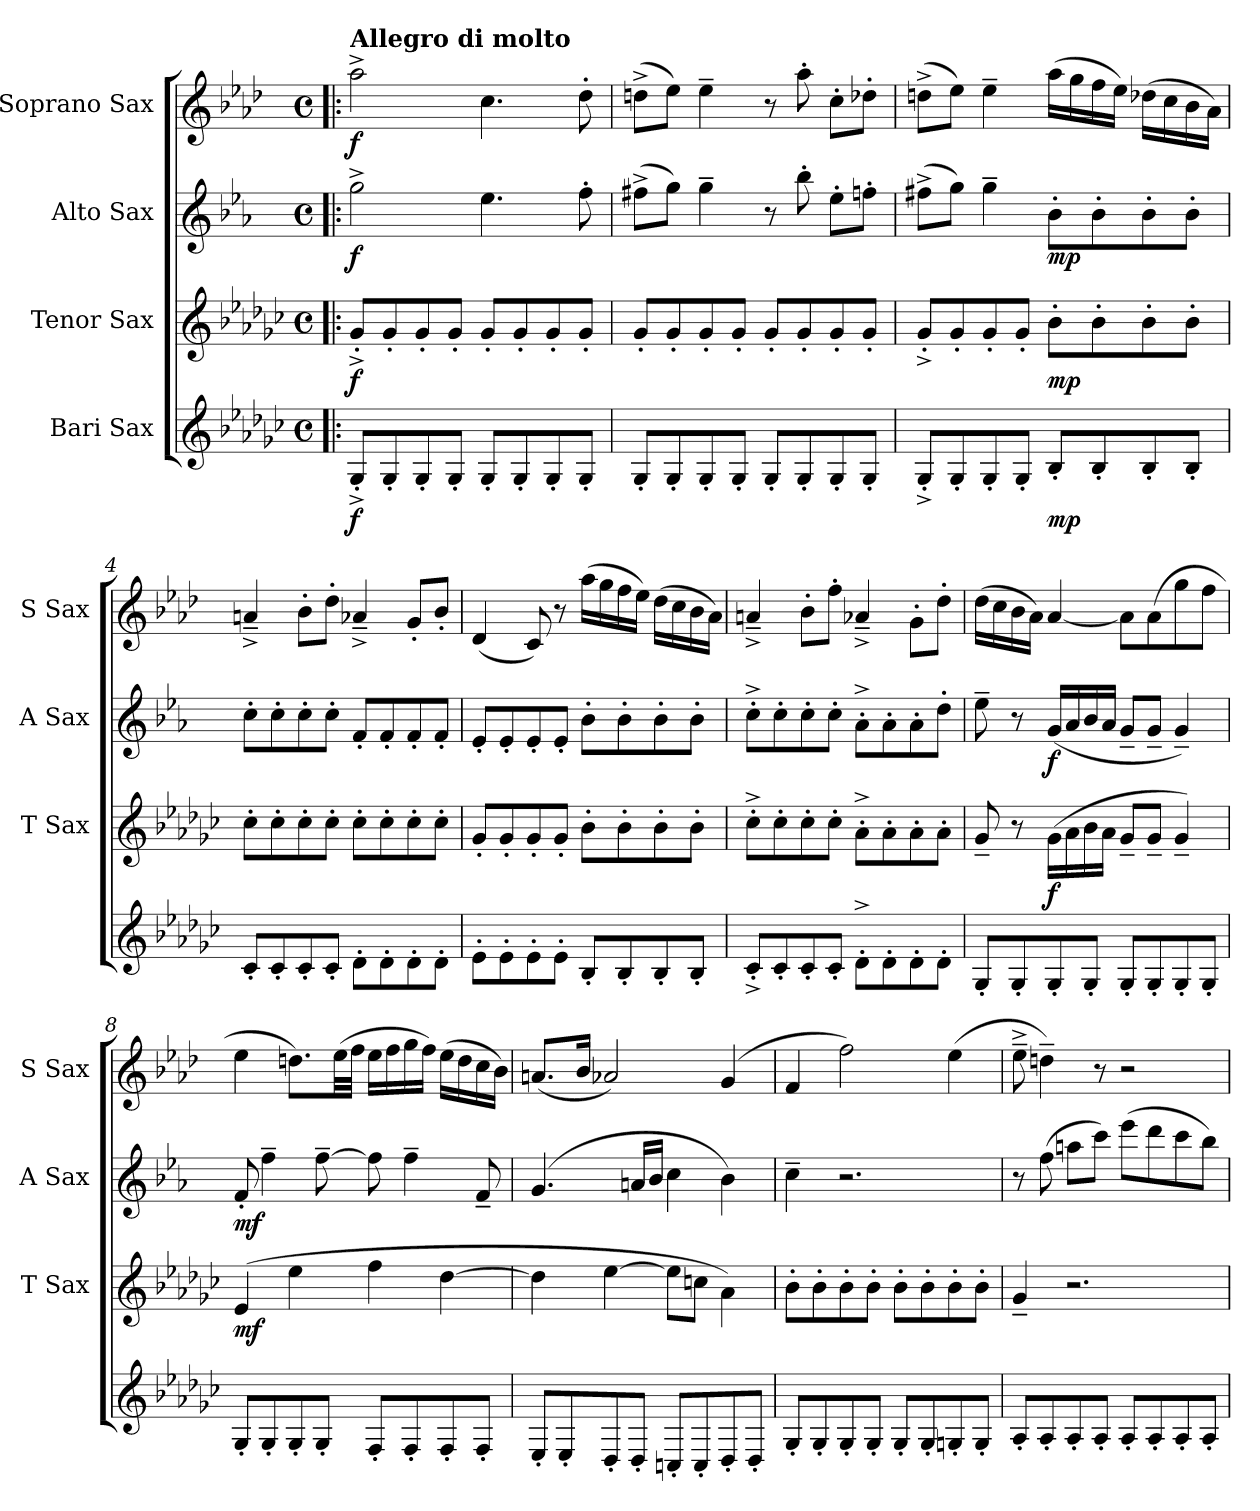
**kern	**dynam	**kern	**dynam	**kern	**dynam	**kern	**dynam
*part4	*part4	*part3	*part3	*part2	*part2	*part1	*part1
*staff4	*staff4	*staff3	*staff3	*staff2	*staff2	*staff1	*staff1
*I"Bari Sax	*	*I"Tenor Sax	*	*I"Alto Sax	*	*I"Soprano Sax	*
*	*	*I'T Sax	*	*I'A Sax	*	*I'S Sax	*
*clefG2	*	*clefG2	*	*clefG2	*	*clefG2	*
*ITrd12c21	*	*ITrd8c14	*	*ITrd5c9	*	*ITrd1c2	*
*k[b-e-a-d-g-c-]	*	*k[b-e-a-d-g-c-]	*	*k[b-e-a-d-g-c-]	*	*k[b-e-a-d-g-c-]	*
*G-:	*	*G-:	*	*G-:	*	*G-:	*
*M4/4	*	*M4/4	*	*M4/4	*	*M4/4	*
*met(c)	*	*met(c)	*	*met(c)	*	*met(c)	*
*MM168	*	*MM168	*	*MM168	*	*MM168	*
=1!|:	=1!|:	=1!|:	=1!|:	=1!|:	=1!|:	=1!|:	=1!|:
!	!	!	!	!	!	!LO:TX:a:B:t=Allegro di molto	!
!	!LO:DY:b	!	!LO:DY:b	!	!LO:DY:b	!	!LO:DY:b
8GG-^<'</L	f	8G-^<'</L	f	2b-^>\	f	2gg-^>\	f
8GG-'</	.	8G-'</	.	.	.	.	.
8GG-'</	.	8G-'</	.	.	.	.	.
8GG-'</J	.	8G-'</J	.	.	.	.	.
8GG-'</L	.	8G-'</L	.	4.g-\	.	4.b-\	.
8GG-'</	.	8G-'</	.	.	.	.	.
8GG-'</	.	8G-'</	.	.	.	.	.
8GG-'</J	.	8G-'</J	.	8a-'>\	.	8cc-'>\	.
=2	=2	=2	=2	=2	=2	=2	=2
8GG-'</L	.	8G-'</L	.	(>8an^>\L	.	(>8ccn^>\L	.
8GG-'</	.	8G-'</	.	8b-\J)	.	8dd-\J)	.
8GG-'</	.	8G-'</	.	4b-~>\	.	4dd-~>\	.
8GG-'</J	.	8G-'</J	.	.	.	.	.
8GG-'</L	.	8G-'</L	.	8r	.	8r	.
8GG-'</	.	8G-'</	.	8dd-'>\	.	8gg-'>\	.
8GG-'</	.	8G-'</	.	8g-'>\L	.	8b-'>\L	.
8GG-'</J	.	8G-'</J	.	8a-X'>\J	.	8cc-X'>\J	.
=3	=3	=3	=3	=3	=3	=3	=3
8GG-^<'</L	.	8G-^<'</L	.	(>8an^>\L	.	(>8ccn^>\L	.
8GG-'</	.	8G-'</	.	8b-\J)	.	8dd-\J)	.
8GG-'</	.	8G-'</	.	4b-~>\	.	4dd-~>\	.
8GG-'</J	.	8G-'</J	.	.	.	.	.
!	!LO:DY:b	!	!LO:DY:b	!	!LO:DY:b	!	!
8BB-'</L	mp	8B-'>\L	mp	8d-'>\L	mp	(>16gg-\LL	.
.	.	.	.	.	.	16ff\	.
8BB-'</	.	8B-'>\	.	8d-'>\	.	16ee-\	.
.	.	.	.	.	.	16dd-\JJ)	.
8BB-'</	.	8B-'>\	.	8d-'>\	.	(>16cc-X\LL	.
.	.	.	.	.	.	16b-\	.
8BB-'</J	.	8B-'>\J	.	8d-'>\J	.	16a-\	.
.	.	.	.	.	.	16g-\JJ)	.
=4	=4	=4	=4	=4	=4	=4	=4
8C-'</L	.	8c-'>\L	.	8e-'>\L	.	4gn^<~</	.
8C-'</	.	8c-'>\	.	8e-'>\	.	.	.
8C-'</	.	8c-'>\	.	8e-'>\	.	8a-'>\L	.
8C-'</J	.	8c-'>\J	.	8e-'>\J	.	8cc-'>\J	.
8D-'>\L	.	8c-'>\L	.	8A-'</L	.	4g-X^<~</	.
8D-'>\	.	8c-'>\	.	8A-'</	.	.	.
8D-'>\	.	8c-'>\	.	8A-'</	.	8f'</L	.
8D-'>\J	.	8c-'>\J	.	8A-'</J	.	8a-'</J	.
=5	=5	=5	=5	=5	=5	=5	=5
8E-'>\L	.	8G-'</L	.	8G-'</L	.	(<4c-/	.
8E-'>\	.	8G-'</	.	8G-'</	.	.	.
8E-'>\	.	8G-'</	.	8G-'</	.	8B-/)	.
8E-'>\J	.	8G-'</J	.	8G-'</J	.	8r	.
8BB-'</L	.	8B-'>\L	.	8d-'>\L	.	(>16gg-\LL	.
.	.	.	.	.	.	16ff\	.
8BB-'</	.	8B-'>\	.	8d-'>\	.	16ee-\	.
.	.	.	.	.	.	16dd-\JJ)	.
8BB-'</	.	8B-'>\	.	8d-'>\	.	(>16cc-\LL	.
.	.	.	.	.	.	16b-\	.
8BB-'</J	.	8B-'>\J	.	8d-'>\J	.	16a-\	.
.	.	.	.	.	.	16g-\JJ)	.
=6	=6	=6	=6	=6	=6	=6	=6
8C-^<'</L	.	8c-^>'>\L	.	8e-^>'>\L	.	4gn^<~</	.
8C-'</	.	8c-'>\	.	8e-'>\	.	.	.
8C-'</	.	8c-'>\	.	8e-'>\	.	8a-'>\L	.
8C-'</J	.	8c-'>\J	.	8e-'>\J	.	8ee-'>\J	.
8D-^>'>\L	.	8A-^>'>\L	.	8c-^>'>\L	.	4g-X^<~</	.
8D-'>\	.	8A-'>\	.	8c-'>\	.	.	.
8D-'>\	.	8A-'>\	.	8c-'>\	.	8f'>\L	.
8D-'>\J	.	8A-'>\J	.	8f'>\J	.	8cc-'>\J	.
!!LO:LB:g=z
=7	=7	=7	=7	=7	=7	=7	=7
8GG-'</L	.	8G-~</	.	8g-~>\	.	(>16cc-\LL	.
.	.	.	.	.	.	16b-\	.
8GG-'</	.	8r	.	8r	.	16a-\	.
.	.	.	.	.	.	16g-\JJ)	.
!	!	!	!LO:DY:b	!	!LO:DY:b	!	!
8GG-'</	.	(>16G-\LL	f	(<16B-/LL	f	[4g-/	.
.	.	16A-\	.	16c-/	.	.	.
8GG-'</J	.	16B-\	.	16d-/	.	.	.
.	.	16A-\JJ	.	16c-/JJ	.	.	.
8GG-'</L	.	8G-~</L	.	8B-~</L	.	8g-\L]	.
8GG-'</	.	8G-~</J	.	8B-~</J	.	(>8g-\	.
8GG-'</	.	4G-~</)	.	4B-~</)	.	8ff\	.
8GG-'</J	.	.	.	.	.	8ee-\J	.
=8	=8	=8	=8	=8	=8	=8	=8
!	!	!	!LO:DY:b	!	!LO:DY:b	!	!
8GG-'</L	.	(4E-/	mf	8A-'</	mf	4dd-\	.
8GG-'</	.	.	.	4a-~>\	.	.	.
8GG-'</	.	4e-\	.	.	.	8.ccn\L)	.
8GG-'</J	.	.	.	[8a-~>\	.	.	.
.	.	.	.	.	.	(>32dd-\LL	.
.	.	.	.	.	.	32ee-\JJJ	.
8FF'</L	.	4f\	.	8a-\]	.	16dd-\LL	.
.	.	.	.	.	.	16ee-\	.
8FF'</	.	.	.	4a-~>\	.	16ff\	.
.	.	.	.	.	.	16ee-\JJ)	.
8FF'</	.	[4d-\	.	.	.	(>16dd-\LL	.
.	.	.	.	.	.	16cc\	.
8FF'</J	.	.	.	8A-~</	.	16b-\	.
.	.	.	.	.	.	16a-\JJ)	.
=9	=9	=9	=9	=9	=9	=9	=9
8EE-'</L	.	4d-\]	.	(4.B-/	.	(<8.gn/L	.
8EE-'</	.	.	.	.	.	.	.
.	.	.	.	.	.	16a-/Jk	.
8DD-'</	.	[4e-\	.	.	.	2g-X/)	.
8DD-'</J	.	.	.	16cn/LL	.	.	.
.	.	.	.	16d-/JJ	.	.	.
8CCn'</L	.	8e-\L]	.	4e-\	.	.	.
8CC'</	.	8cn\J	.	.	.	.	.
8DD-'</	.	4A-\)	.	4d-\)	.	(4f/	.
8DD-'</J	.	.	.	.	.	.	.
=10	=10	=10	=10	=10	=10	=10	=10
8GG-'</L	.	8B-'>\L	.	4e-~>\	.	4e-/	.
8GG-'</	.	8B-'>\	.	.	.	.	.
8GG-'</	.	8B-'>\	.	2.r	.	2ee-\)	.
8GG-'</J	.	8B-'>\J	.	.	.	.	.
8GG-'</L	.	8B-'>\L	.	.	.	.	.
8GG-'</	.	8B-'>\	.	.	.	.	.
8GGn'</	.	8B-'>\	.	.	.	(>4dd-\	.
8GG'</J	.	8B-'>\J	.	.	.	.	.
=11	=11	=11	=11	=11	=11	=11	=11
8AA-'</L	.	4G-~</	.	8r	.	8dd-^>~>\	.
8AA-'</	.	.	.	(>8a-\	.	4ccn~>\)	.
8AA-'</	.	2.r	.	8ccn\L	.	.	.
8AA-'</J	.	.	.	8ee-\J)	.	8r	.
8AA-'</L	.	.	.	(>8gg-\L	.	2r	.
8AA-'</	.	.	.	8ff\	.	.	.
8AA-'</	.	.	.	8ee-\	.	.	.
8AA-'</J	.	.	.	8dd-\J)	.	.	.
=	=	=	=	=	=	=	=
*-	*-	*-	*-	*-	*-	*-	*-
